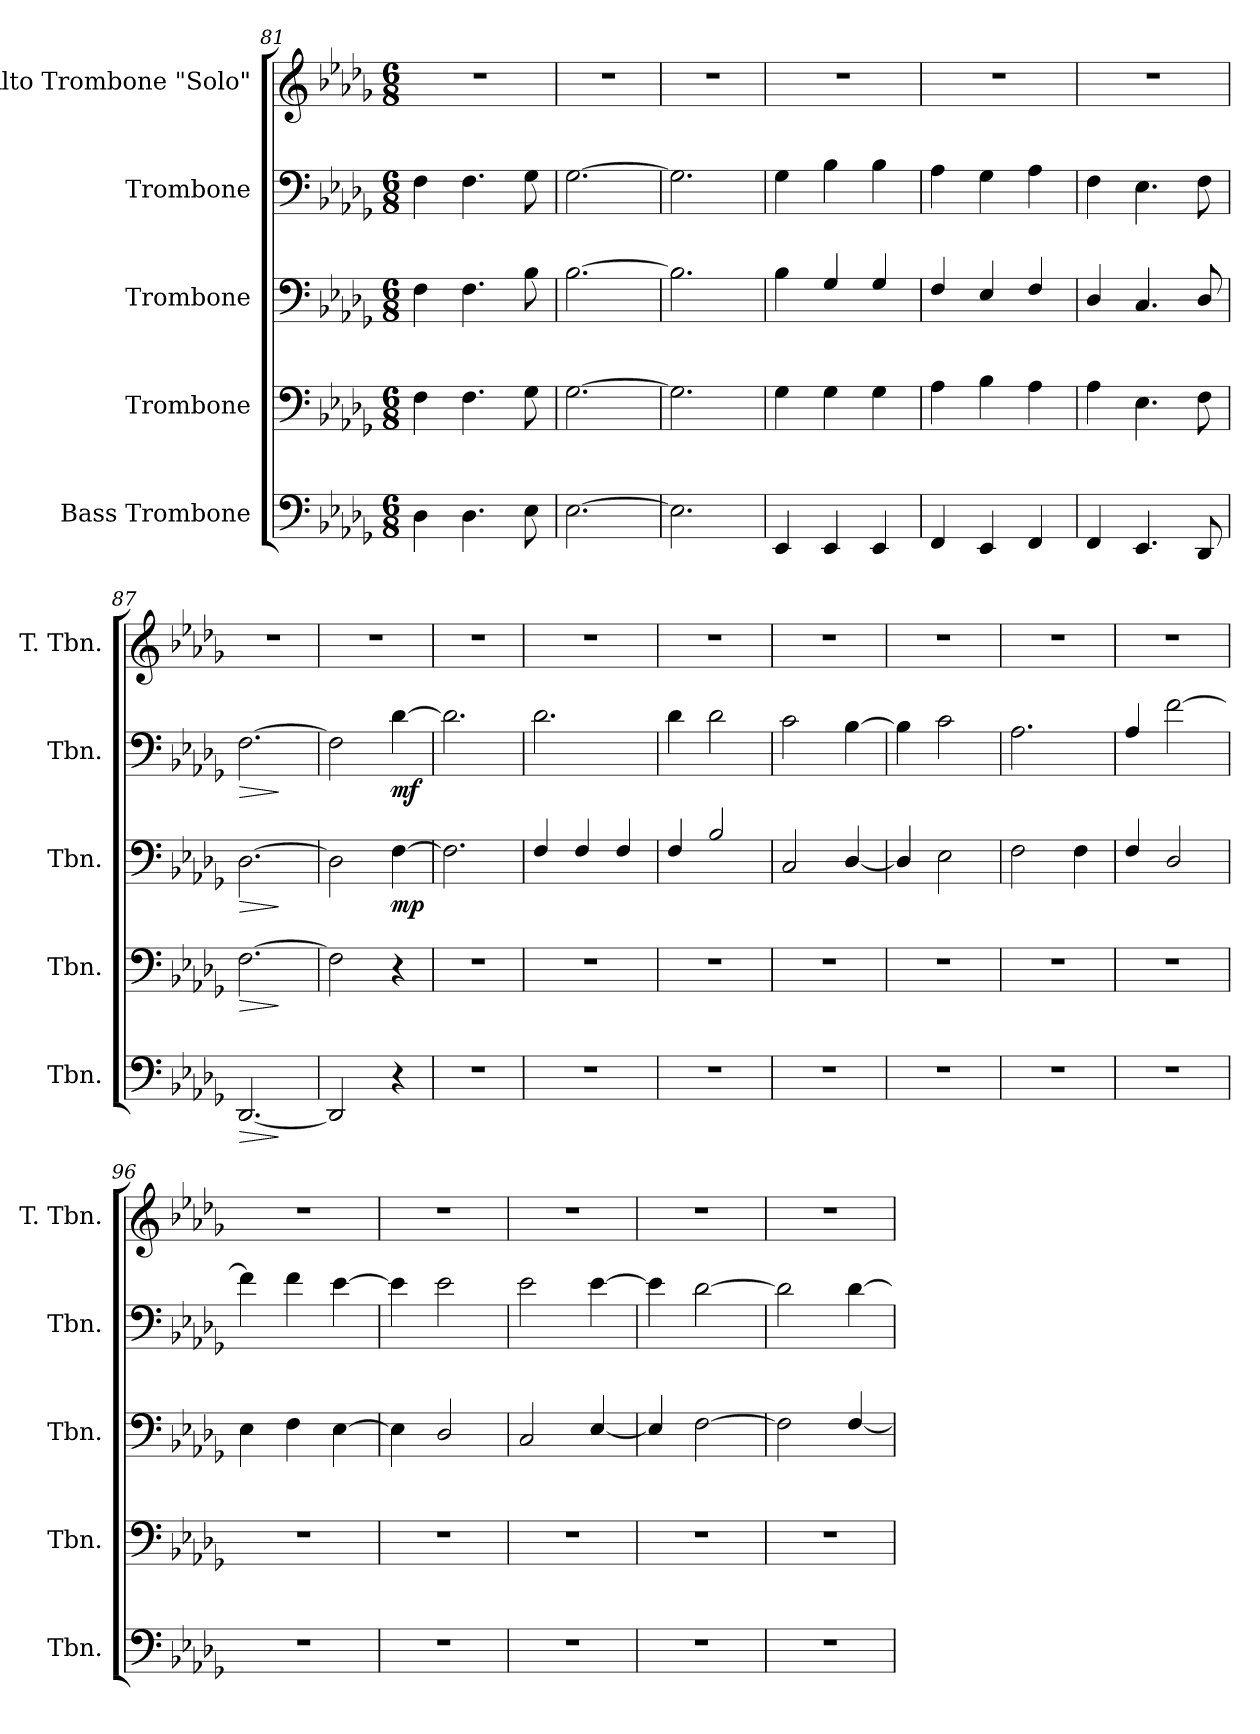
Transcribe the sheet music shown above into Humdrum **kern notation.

**kern	**dynam	**kern	**dynam	**kern	**dynam	**kern	**dynam	**kern
*part5	*part5	*part4	*part4	*part3	*part3	*part2	*part2	*part1
*staff5	*staff5	*staff4	*staff4	*staff3	*staff3	*staff2	*staff2	*staff1
*I"Bass Trombone	*	*I"Trombone	*	*I"Trombone	*	*I"Trombone	*	*I"Alto Trombone &quot;Solo&quot;
*I'Tbn.	*	*I'Tbn.	*	*I'Tbn.	*	*I'Tbn.	*	*I'T. Tbn.
*clefF4	*	*clefF4	*	*clefF4	*	*clefF4	*	*clefG2
*k[b-e-a-d-g-]	*	*k[b-e-a-d-g-]	*	*k[b-e-a-d-g-]	*	*k[b-e-a-d-g-]	*	*k[b-e-a-d-g-]
*M6/8	*	*M6/8	*	*M6/8	*	*M6/8	*	*M6/8
=81	=81	=81	=81	=81	=81	=81	=81	=81
4D-\	.	4F\	.	4F\	.	4F\	.	2.r
4.D-\	.	4.F\	.	4.F\	.	4.F\	.	.
8E-\	.	8G-\	.	8B-\	.	8G-\	.	.
=82	=82	=82	=82	=82	=82	=82	=82	=82
[2.E-\	.	[2.G-\	.	[2.B-\	.	[2.G-\	.	2.r
=83	=83	=83	=83	=83	=83	=83	=83	=83
2.E-\]	.	2.G-\]	.	2.B-\]	.	2.G-\]	.	2.r
=84	=84	=84	=84	=84	=84	=84	=84	=84
4EE-/	.	4G-\	.	4B-\	.	4G-\	.	2.r
4EE-/	.	4G-\	.	4G-/	.	4B-\	.	.
4EE-/	.	4G-\	.	4G-/	.	4B-\	.	.
=85	=85	=85	=85	=85	=85	=85	=85	=85
4FF/	.	4A-\	.	4F/	.	4A-\	.	2.r
4EE-/	.	4B-\	.	4E-/	.	4G-\	.	.
4FF/	.	4A-\	.	4F/	.	4A-\	.	.
=86	=86	=86	=86	=86	=86	=86	=86	=86
4FF/	.	4A-\	.	4D-/	.	4F\	.	2.r
4.EE-/	.	4.E-\	.	4.C/	.	4.E-\	.	.
8DD-/	.	8F\	.	8D-/	.	8F\	.	.
=87	=87	=87	=87	=87	=87	=87	=87	=87
!	!LO:HP:b	!	!LO:HP:b	!	!LO:HP:b	!	!LO:HP:b	!
[2.DD-/	>	[2.F\	>	[2.D-\	>	[2.F\	>	2.r
.	]	.	]	.	]	.	]	.
=88	=88	=88	=88	=88	=88	=88	=88	=88
2DD-/]	.	2F\]	.	2D-\]	.	2F\]	.	2.r
!	!	!	!	!	!LO:DY:b	!	!LO:DY:b	!
4r	.	4r	.	[4F\	mp	[4d-\	mf	.
!!LO:LB:g=z
=89	=89	=89	=89	=89	=89	=89	=89	=89
2.r	.	2.r	.	2.F\]	.	2.d-\]	.	2.r
=90	=90	=90	=90	=90	=90	=90	=90	=90
2.r	.	2.r	.	4F/	.	2.d-\	.	2.r
.	.	.	.	4F/	.	.	.	.
.	.	.	.	4F/	.	.	.	.
=91	=91	=91	=91	=91	=91	=91	=91	=91
2.r	.	2.r	.	4F/	.	4d-\	.	2.r
.	.	.	.	2B-/	.	2d-\	.	.
=92	=92	=92	=92	=92	=92	=92	=92	=92
2.r	.	2.r	.	2C/	.	2c\	.	2.r
.	.	.	.	[4D-/	.	[4B-\	.	.
=93	=93	=93	=93	=93	=93	=93	=93	=93
2.r	.	2.r	.	4D-/]	.	4B-\]	.	2.r
.	.	.	.	2E-\	.	2c\	.	.
=94	=94	=94	=94	=94	=94	=94	=94	=94
2.r	.	2.r	.	2F\	.	2.A-\	.	2.r
.	.	.	.	4F\	.	.	.	.
=95	=95	=95	=95	=95	=95	=95	=95	=95
2.r	.	2.r	.	4F/	.	4A-/	.	2.r
.	.	.	.	2D-/	.	[2f\	.	.
=96	=96	=96	=96	=96	=96	=96	=96	=96
2.r	.	2.r	.	4E-\	.	4f\]	.	2.r
.	.	.	.	4F\	.	4f\	.	.
.	.	.	.	[4E-\	.	[4e-\	.	.
=97	=97	=97	=97	=97	=97	=97	=97	=97
2.r	.	2.r	.	4E-\]	.	4e-\]	.	2.r
.	.	.	.	2D-/	.	2e-\	.	.
=98	=98	=98	=98	=98	=98	=98	=98	=98
2.r	.	2.r	.	2C/	.	2e-\	.	2.r
.	.	.	.	[4E-/	.	[4e-\	.	.
=99	=99	=99	=99	=99	=99	=99	=99	=99
2.r	.	2.r	.	4E-/]	.	4e-\]	.	2.r
.	.	.	.	[2F\	.	[2d-\	.	.
!!LO:PB:g=z
=100	=100	=100	=100	=100	=100	=100	=100	=100
2.r	.	2.r	.	2F\]	.	2d-\]	.	2.r
.	.	.	.	[4F/	.	[4d-\	.	.
=	=	=	=	=	=	=	=	=
*-	*-	*-	*-	*-	*-	*-	*-	*-
